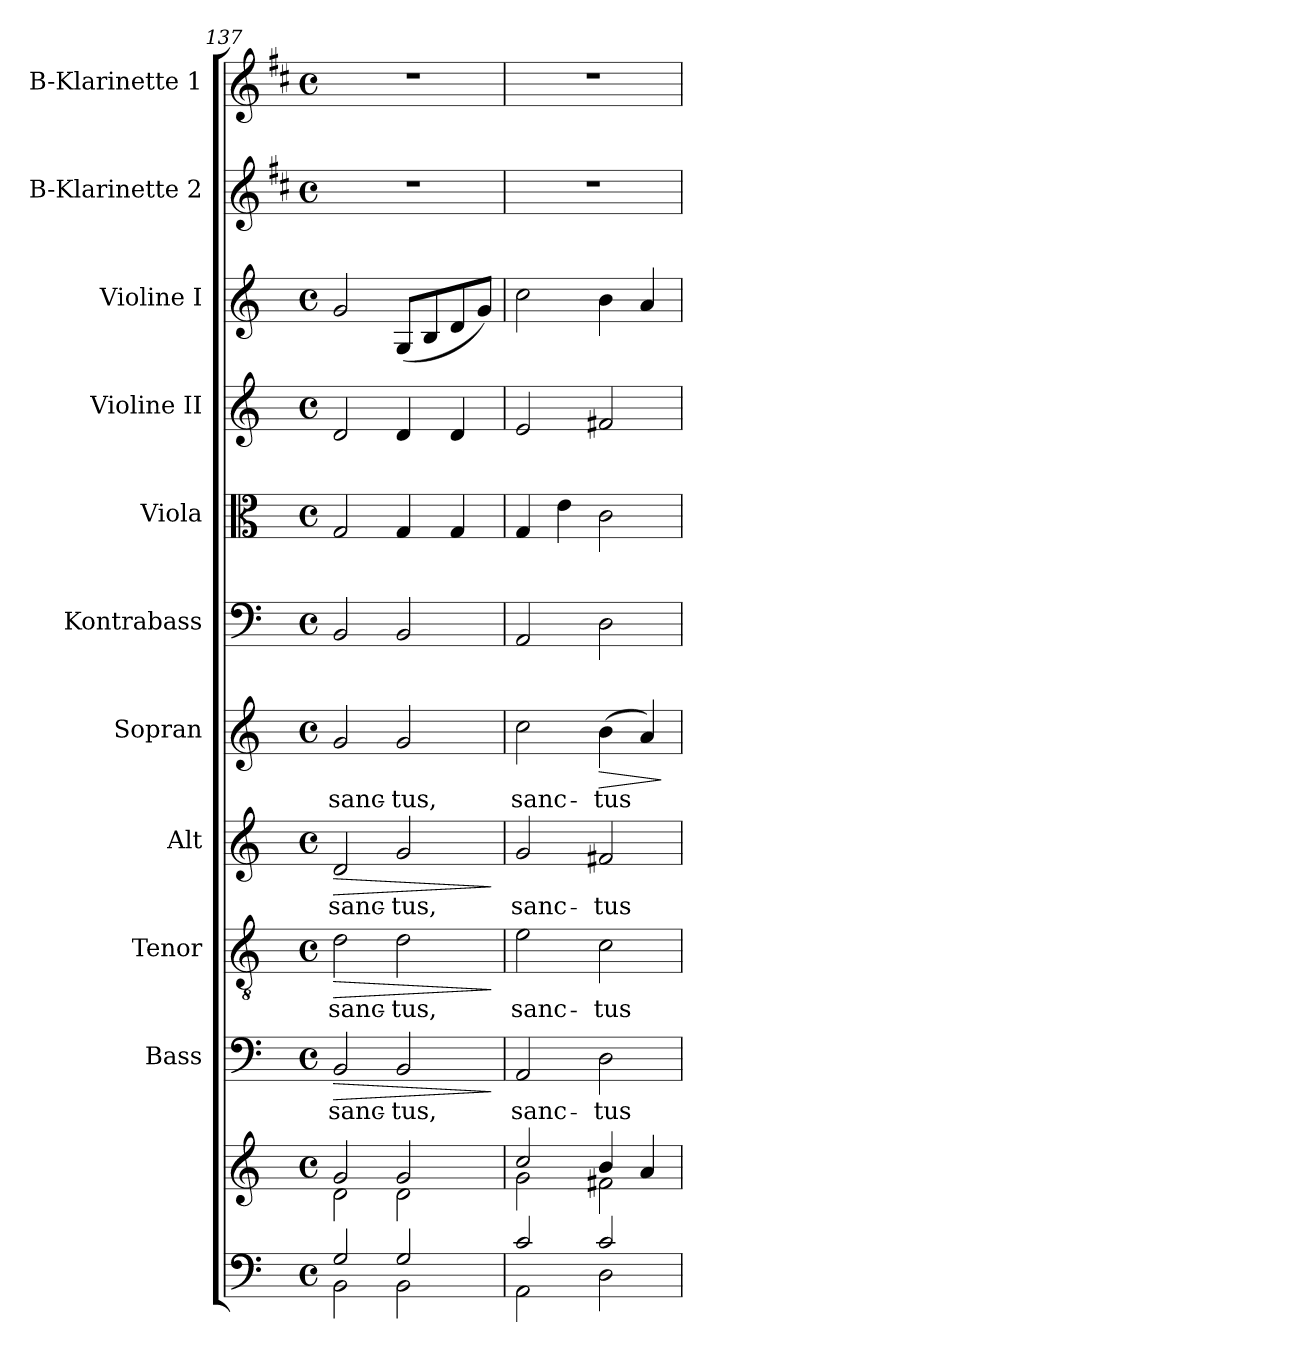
**kern	**kern	**kern	**text	**dynam	**kern	**text	**dynam	**kern	**text	**dynam	**kern	**text	**dynam	**kern	**kern	**kern	**kern	**kern	**kern
*part11	*part11	*part10	*part10	*part10	*part9	*part9	*part9	*part8	*part8	*part8	*part7	*part7	*part7	*part6	*part5	*part4	*part3	*part2	*part1
*staff12	*staff11	*staff10	*staff10	*staff10	*staff9	*staff9	*staff9	*staff8	*staff8	*staff8	*staff7	*staff7	*staff7	*staff6	*staff5	*staff4	*staff3	*staff2	*staff1
*	*	*I"Bass	*	*	*I"Tenor	*	*	*I"Alt	*	*	*I"Sopran	*	*	*I"Kontrabass	*I"Viola	*I"Violine II	*I"Violine I	*I"B-Klarinette 2	*I"B-Klarinette 1
*	*	*I'B.	*	*	*I'T.	*	*	*I'A.	*	*	*I'S.	*	*	*I'Kb.	*I'Vla.	*I'Vl. II	*I'Vl. I	*I'B Kl. 2	*I'B Kl. 1
*clefF4	*clefG2	*clefF4	*	*	*clefGv2	*	*	*clefG2	*	*	*clefG2	*	*	*clefF4	*clefC3	*clefG2	*clefG2	*clefG2	*clefG2
*	*	*	*	*	*	*	*	*	*	*	*	*	*	*ITrd7c12	*	*	*	*ITrd1c2	*ITrd1c2
*k[]	*k[]	*k[]	*	*	*k[]	*	*	*k[]	*	*	*k[]	*	*	*k[]	*k[]	*k[]	*k[]	*k[]	*k[]
*C:	*C:	*C:	*	*	*C:	*	*	*C:	*	*	*C:	*	*	*C:	*C:	*C:	*C:	*C:	*C:
*M4/4	*M4/4	*M4/4	*	*	*M4/4	*	*	*M4/4	*	*	*M4/4	*	*	*M4/4	*M4/4	*M4/4	*M4/4	*M4/4	*M4/4
*met(c)	*met(c)	*met(c)	*	*	*met(c)	*	*	*met(c)	*	*	*met(c)	*	*	*met(c)	*met(c)	*met(c)	*met(c)	*met(c)	*met(c)
=137	=137	=137	=137	=137	=137	=137	=137	=137	=137	=137	=137	=137	=137	=137	=137	=137	=137	=137	=137
*^	*^	*	*	*	*	*	*	*	*	*	*	*	*	*	*	*	*	*	*
!	!	!	!	!	!LO:LY:b	!LO:HP:b	!	!LO:LY:b	!LO:HP:b	!	!LO:LY:b	!LO:HP:b	!	!LO:LY:b	!	!	!	!	!	!	!
2G/	2BB\	2g/	2d\	2BB/	sanc-	>	2d\	sanc-	>	2d/	sanc-	>	2g/	sanc-	.	2BBB/	2G/	2d/	2g/	1r	1r
!	!	!	!	!	!LO:LY:b	!	!	!LO:LY:b	!	!	!LO:LY:b	!	!	!LO:LY:b	!	!	!	!	!	!	!
2G/	2BB\	2g/	2d\	2BB/	-tus,	.	2d\	-tus,	.	2g/	-tus,	.	2g/	-tus,	.	2BBB/	4G/	4d/	(<8G/L	.	.
.	.	.	.	.	.	.	.	.	.	.	.	.	.	.	.	.	.	.	8B/	.	.
.	.	.	.	.	.	.	.	.	.	.	.	.	.	.	.	.	4G/	4d/	8d/	.	.
.	.	.	.	.	.	.	.	.	.	.	.	.	.	.	.	.	.	.	8g/J)	.	.
*v	*v	*	*	*	*	*	*	*	*	*	*	*	*	*	*	*	*	*	*	*	*
*	*v	*v	*	*	*	*	*	*	*	*	*	*	*	*	*	*	*	*	*	*
.	.	.	.	]	.	.	]	.	.	]	.	.	.	.	.	.	.	.	.
=138	=138	=138	=138	=138	=138	=138	=138	=138	=138	=138	=138	=138	=138	=138	=138	=138	=138	=138	=138
*^	*^	*	*	*	*	*	*	*	*	*	*	*	*	*	*	*	*	*	*
!	!	!	!	!	!LO:LY:b	!	!	!LO:LY:b	!	!	!LO:LY:b	!	!	!LO:LY:b	!	!	!	!	!	!	!
2c/	2AA\	2cc/	2g\	2AA/	sanc-	.	2e\	sanc-	.	2g/	sanc-	.	2cc\	sanc-	.	2AAA/	4G/	2e/	2cc\	1r	1r
.	.	.	.	.	.	.	.	.	.	.	.	.	.	.	.	.	4e\	.	.	.	.
!	!	!	!	!	!LO:LY:b	!	!	!LO:LY:b	!	!	!LO:LY:b	!	!	!LO:LY:b	!LO:HP:b	!	!	!	!	!	!
2c/	2D\	4b/	2f#X\	2D\	-tus	.	2c\	-tus	.	2f#X/	-tus	.	(>4b\	-tus	>	2DD\	2c\	2f#X/	4b\	.	.
.	.	4a/	.	.	.	.	.	.	.	.	.	.	4a/)	.	.	.	.	.	4a/	.	.
*v	*v	*	*	*	*	*	*	*	*	*	*	*	*	*	*	*	*	*	*	*	*
*	*v	*v	*	*	*	*	*	*	*	*	*	*	*	*	*	*	*	*	*	*
.	.	.	.	.	.	.	.	.	.	.	.	.	]	.	.	.	.	.	.
=	=	=	=	=	=	=	=	=	=	=	=	=	=	=	=	=	=	=	=
*-	*-	*-	*-	*-	*-	*-	*-	*-	*-	*-	*-	*-	*-	*-	*-	*-	*-	*-	*-
